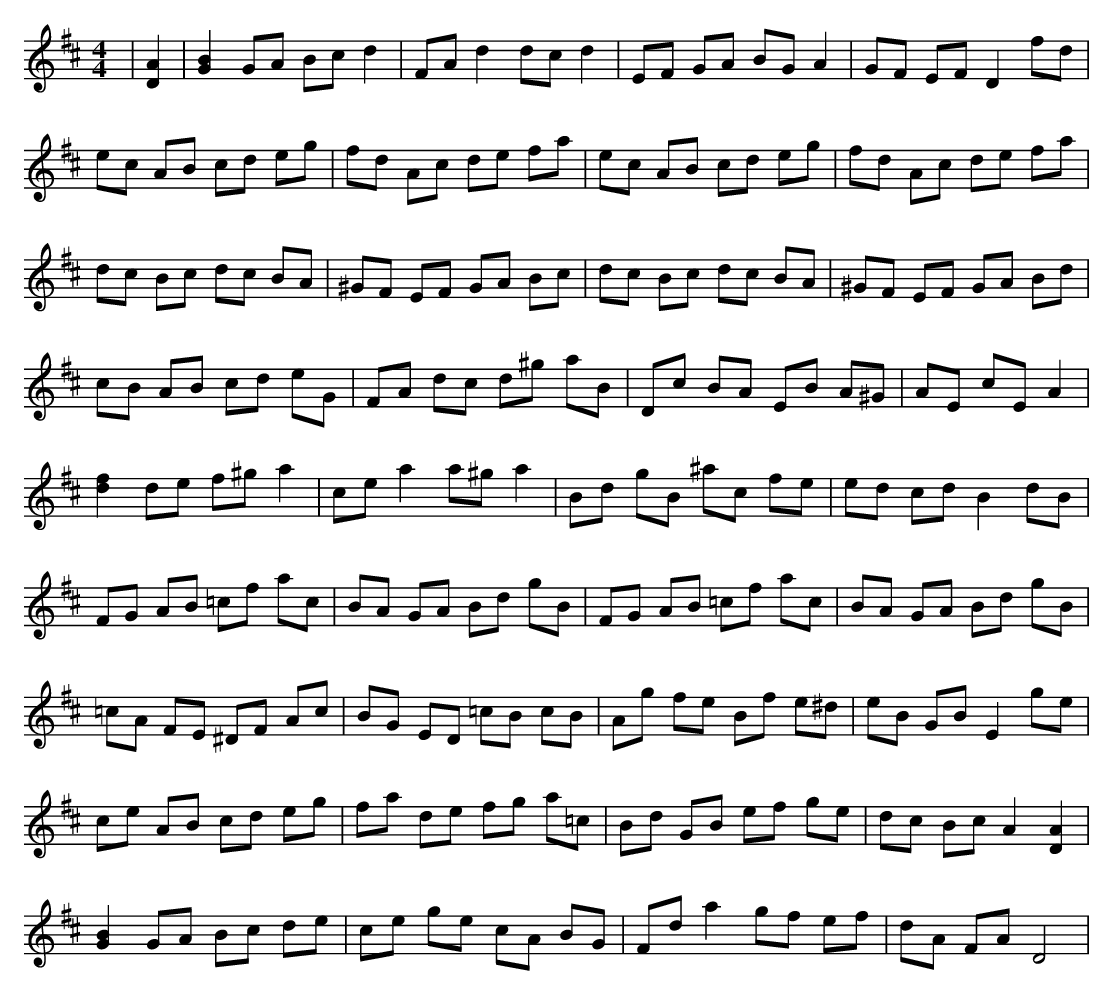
X:1
M:4/4
K:D
|[A2D2]|[B2G2]GA Bc d2|FA d2 dc d2|EF GA BG A2|GF EF D2 fd|
ec AB cd eg|fd Ac de fa|ec AB cd eg|fd Ac de fa|
dc Bc dc BA|^GF EF GA Bc|dc Bc dc BA|^GF EF GA Bd|
cB AB cd eG|FA dc d^g aB|Dc BA EB A^G|AE cEA2|
[f2d2] de f^g a2|ce a2 a^g a2|Bd gB ^ac fe|ed cd B2 dB|
FG AB =cf ac|BA GA Bd gB|FG AB =cf ac|BA GA Bd gB|
=cA FE ^DF Ac|BG ED =cB cB|Ag fe Bf e^d|eB GB E2 ge|
ce AB cd eg|fa de fg a=c|Bd GB ef ge|dc Bc A2 [A2D2]|
[B2G2] GA Bc de|ce ge cA BG|Fd a2 gf ef|dA FA D4|
